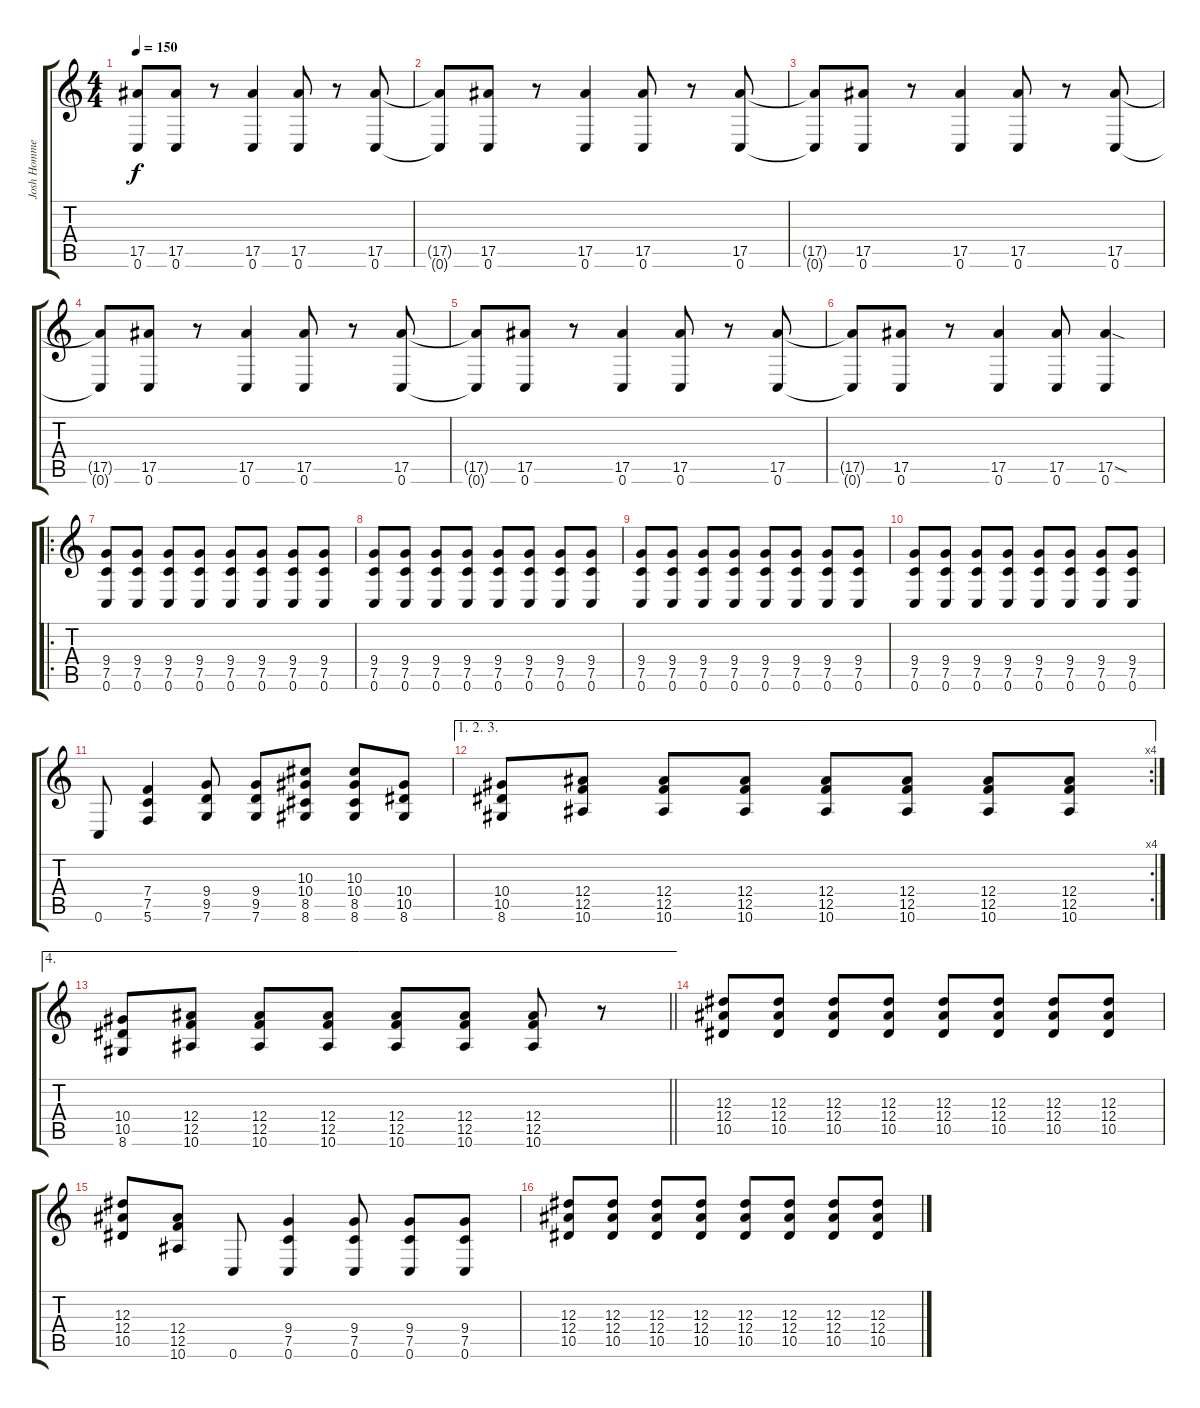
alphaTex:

\track ("Josh Homme" "Josh Homme") {instrument distortionguitar}
\staff {score tabs}
\tuning (C4 G3 Eb3 Bb2 F2 C2) {hide}
\ts (4 4)
\tempo 150
\clef g2
\ks c
(17.5{t} 0.6{t}).8{dy f} (17.5 0.6).8 r.8 (17.5 0.6).4 (17.5 0.6).8 r.8 (17.5 0.6).8 |
(17.5{t} 0.6{t}).8 (17.5 0.6).8 r.8 (17.5 0.6).4 (17.5 0.6).8 r.8 (17.5 0.6).8 |
(17.5{t} 0.6{t}).8 (17.5 0.6).8 r.8 (17.5 0.6).4 (17.5 0.6).8 r.8 (17.5 0.6).8 |
(17.5{t} 0.6{t}).8 (17.5 0.6).8 r.8 (17.5 0.6).4 (17.5 0.6).8 r.8 (17.5 0.6).8 |
(17.5{t} 0.6{t}).8 (17.5 0.6).8 r.8 (17.5 0.6).4 (17.5 0.6).8 r.8 (17.5 0.6).8 |
(17.5{t} 0.6{t}).8 (17.5 0.6).8 r.8 (17.5 0.6).4 (17.5 0.6).8 (17.5{sod} 0.6).4 |
\ro
(9.4 7.5 0.6).8 (9.4 7.5 0.6).8 (9.4 7.5 0.6).8 (9.4 7.5 0.6).8 (9.4 7.5 0.6).8 (9.4 7.5 0.6).8 (9.4 7.5 0.6).8 (9.4 7.5 0.6).8 |
(9.4 7.5 0.6).8 (9.4 7.5 0.6).8 (9.4 7.5 0.6).8 (9.4 7.5 0.6).8 (9.4 7.5 0.6).8 (9.4 7.5 0.6).8 (9.4 7.5 0.6).8 (9.4 7.5 0.6).8 |
(9.4 7.5 0.6).8 (9.4 7.5 0.6).8 (9.4 7.5 0.6).8 (9.4 7.5 0.6).8 (9.4 7.5 0.6).8 (9.4 7.5 0.6).8 (9.4 7.5 0.6).8 (9.4 7.5 0.6).8 |
(9.4 7.5 0.6).8 (9.4 7.5 0.6).8 (9.4 7.5 0.6).8 (9.4 7.5 0.6).8 (9.4 7.5 0.6).8 (9.4 7.5 0.6).8 (9.4 7.5 0.6).8 (9.4 7.5 0.6).8 |
0.6.8 (7.4 7.5 5.6).4 (9.4 9.5 7.6).8 (9.4 9.5 7.6).8 (10.3 10.4 8.5 8.6).8 (10.3 10.4 8.5 8.6).8 (10.4 10.5 8.6).8 |
\ae (1 2 3)
\rc 4
(10.4 10.5 8.6).8 (12.4 12.5 10.6).8 (12.4 12.5 10.6).8 (12.4 12.5 10.6).8 (12.4 12.5 10.6).8 (12.4 12.5 10.6).8 (12.4 12.5 10.6).8 (12.4 12.5 10.6).8 |
\ae 4
\barLineRight lightlight
(10.4 10.5 8.6).8 (12.4 12.5 10.6).8 (12.4 12.5 10.6).8 (12.4 12.5 10.6).8 (12.4 12.5 10.6).8 (12.4 12.5 10.6).8 (12.4 12.5 10.6).8 r.8 |
(12.3 12.4 10.5).8 (12.3 12.4 10.5).8 (12.3 12.4 10.5).8 (12.3 12.4 10.5).8 (12.3 12.4 10.5).8 (12.3 12.4 10.5).8 (12.3 12.4 10.5).8 (12.3 12.4 10.5).8 |
(12.3 12.4 10.5).8 (12.4 12.5 10.6).8 0.6.8 (9.4 7.5 0.6).4 (9.4 7.5 0.6).8 (9.4 7.5 0.6).8 (9.4 7.5 0.6).8 |
(12.3 12.4 10.5).8 (12.3 12.4 10.5).8 (12.3 12.4 10.5).8 (12.3 12.4 10.5).8 (12.3 12.4 10.5).8 (12.3 12.4 10.5).8 (12.3 12.4 10.5).8 (12.3 12.4 10.5).8
